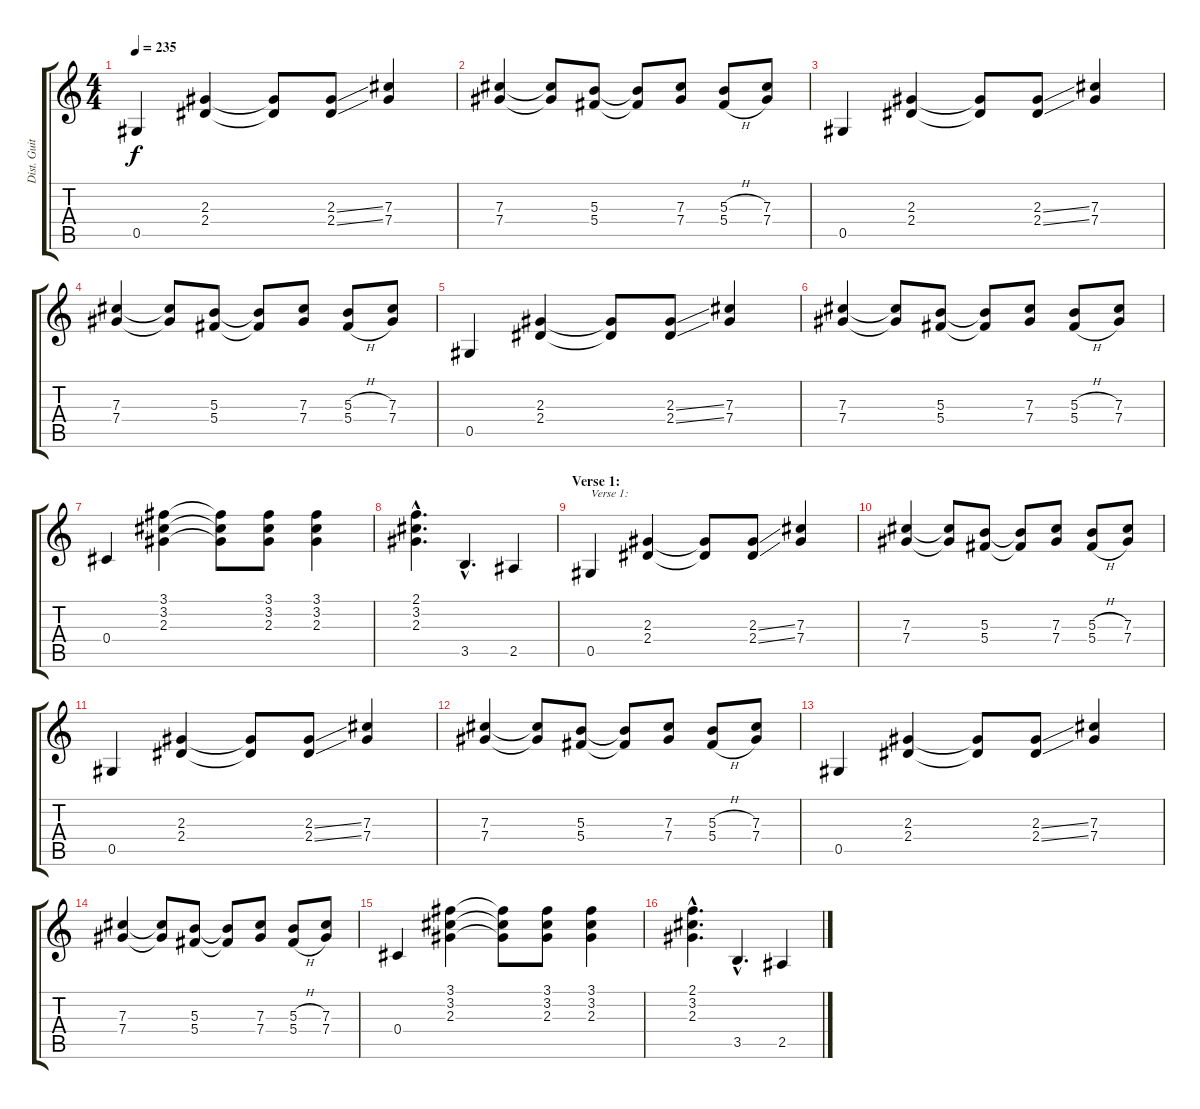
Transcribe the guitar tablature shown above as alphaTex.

\track ("Dist. Guitar 1" "Dist. Guit") {instrument overdrivenguitar}
\staff {score tabs}
\tuning (Eb4 Bb3 Gb3 Db3 Ab2 Eb2) {hide}
\ts (4 4)
\tempo 235
\clef g2
\ks c
0.5.4{dy f} (2.3 2.4).4 (2.3{t} 2.4{t}).8 (2.3{ss} 2.4{ss}).8 (7.3 7.4).4 |
(7.3 7.4).4 (7.3{t} 7.4{t}).8 (5.3 5.4).8 (5.3{t} 5.4{t}).8 (7.3 7.4).8 (5.3{h} 5.4{h}).8 (7.3 7.4).8 |
0.5.4 (2.3 2.4).4 (2.3{t} 2.4{t}).8 (2.3{ss} 2.4{ss}).8 (7.3 7.4).4 |
(7.3 7.4).4 (7.3{t} 7.4{t}).8 (5.3 5.4).8 (5.3{t} 5.4{t}).8 (7.3 7.4).8 (5.3{h} 5.4{h}).8 (7.3 7.4).8 |
0.5.4 (2.3 2.4).4 (2.3{t} 2.4{t}).8 (2.3{ss} 2.4{ss}).8 (7.3 7.4).4 |
(7.3 7.4).4 (7.3{t} 7.4{t}).8 (5.3 5.4).8 (5.3{t} 5.4{t}).8 (7.3 7.4).8 (5.3{h} 5.4{h}).8 (7.3 7.4).8 |
0.4.4 (3.1 3.2 2.3).4 (3.1{t} 3.2{t} 2.3{t}).8 (3.1 3.2 2.3).8 (3.1 3.2 2.3).4 |
(2.1{hac} 3.2{hac} 2.3{hac}).4{d} 3.5{hac}.4{d} 2.5.4 |
\section ("" "Verse 1:")
0.5.4{txt "Verse 1:"} (2.3 2.4).4 (2.3{t} 2.4{t}).8 (2.3{ss} 2.4{ss}).8 (7.3 7.4).4 |
(7.3 7.4).4 (7.3{t} 7.4{t}).8 (5.3 5.4).8 (5.3{t} 5.4{t}).8 (7.3 7.4).8 (5.3{h} 5.4{h}).8 (7.3 7.4).8 |
0.5.4 (2.3 2.4).4 (2.3{t} 2.4{t}).8 (2.3{ss} 2.4{ss}).8 (7.3 7.4).4 |
(7.3 7.4).4 (7.3{t} 7.4{t}).8 (5.3 5.4).8 (5.3{t} 5.4{t}).8 (7.3 7.4).8 (5.3{h} 5.4{h}).8 (7.3 7.4).8 |
0.5.4 (2.3 2.4).4 (2.3{t} 2.4{t}).8 (2.3{ss} 2.4{ss}).8 (7.3 7.4).4 |
(7.3 7.4).4 (7.3{t} 7.4{t}).8 (5.3 5.4).8 (5.3{t} 5.4{t}).8 (7.3 7.4).8 (5.3{h} 5.4{h}).8 (7.3 7.4).8 |
0.4.4 (3.1 3.2 2.3).4 (3.1{t} 3.2{t} 2.3{t}).8 (3.1 3.2 2.3).8 (3.1 3.2 2.3).4 |
(2.1{hac} 3.2{hac} 2.3{hac}).4{d} 3.5{hac}.4{d} 2.5.4
